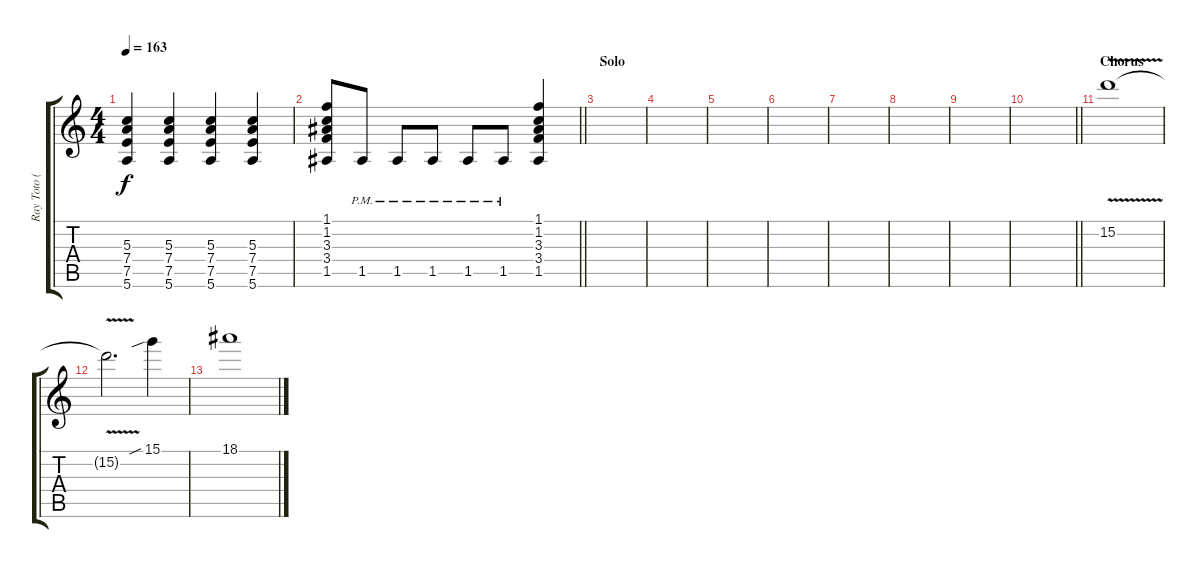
\track ("Ray Toto (Guitar 3)" "Ray Toto (") {instrument distortionguitar}
\staff {score tabs}
\tuning (E4 B3 G3 D3 A2 E2) {hide}
\ts (4 4)
\tempo 163
\clef g2
\ks c
(5.3 7.4 7.5 5.6).4{dy f} (5.3 7.4 7.5 5.6).4 (5.3 7.4 7.5 5.6).4 (5.3 7.4 7.5 5.6).4 |
\barLineRight lightlight
(1.1 1.2 3.3 3.4 1.5).8 1.5{pm}.8 1.5{pm}.8 1.5{pm}.8 1.5{pm}.8 1.5{pm}.8 (1.1 1.2 3.3 3.4 1.5).4 |
\section ("" "Solo")
|
|
|
|
|
|
|
\barLineRight lightlight
|
\section ("" "Chorus")
15.2{v}.1{volume 14 balance 5} |
15.2{t}.2{d} 15.1{sib}.4 |
18.1.1
